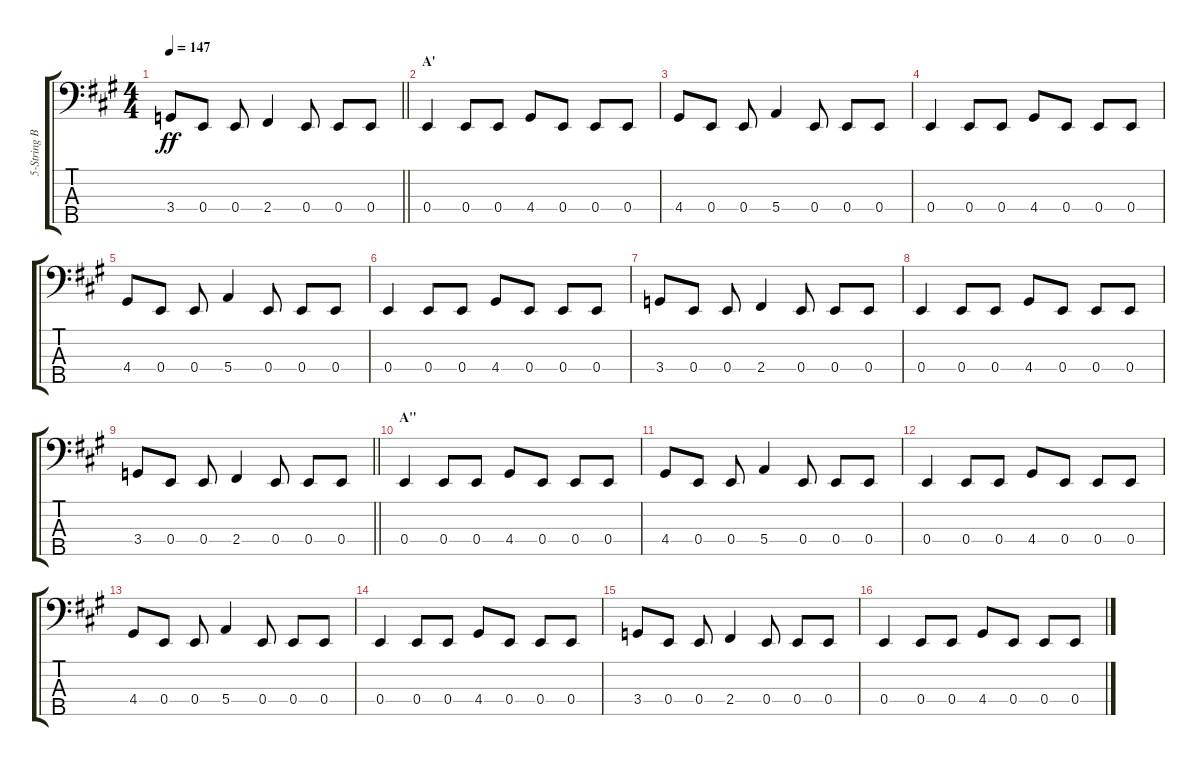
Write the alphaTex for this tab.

\track ("5-String Bass" "5-String B") {instrument electricbasspick}
\staff {score tabs}
\tuning (G2 D2 A1 E1 B0) {hide}
\ts (4 4)
\tempo 147
\clef f4
\barLineRight lightlight
\ks a
3.4.8{dy ff} 0.4.8 0.4.8 2.4.4 0.4.8 0.4.8 0.4.8 |
\section ("" "A'")
0.4.4 0.4.8 0.4.8 4.4.8 0.4.8 0.4.8 0.4.8 |
4.4.8 0.4.8 0.4.8 5.4.4 0.4.8 0.4.8 0.4.8 |
0.4.4 0.4.8 0.4.8 4.4.8 0.4.8 0.4.8 0.4.8 |
4.4.8 0.4.8 0.4.8 5.4.4 0.4.8 0.4.8 0.4.8 |
0.4.4 0.4.8 0.4.8 4.4.8 0.4.8 0.4.8 0.4.8 |
3.4.8 0.4.8 0.4.8 2.4.4 0.4.8 0.4.8 0.4.8 |
0.4.4 0.4.8 0.4.8 4.4.8 0.4.8 0.4.8 0.4.8 |
\barLineRight lightlight
3.4.8 0.4.8 0.4.8 2.4.4 0.4.8 0.4.8 0.4.8 |
\section ("" "A\"")
0.4.4 0.4.8 0.4.8 4.4.8 0.4.8 0.4.8 0.4.8 |
4.4.8 0.4.8 0.4.8 5.4.4 0.4.8 0.4.8 0.4.8 |
0.4.4 0.4.8 0.4.8 4.4.8 0.4.8 0.4.8 0.4.8 |
4.4.8 0.4.8 0.4.8 5.4.4 0.4.8 0.4.8 0.4.8 |
0.4.4 0.4.8 0.4.8 4.4.8 0.4.8 0.4.8 0.4.8 |
3.4.8 0.4.8 0.4.8 2.4.4 0.4.8 0.4.8 0.4.8 |
0.4.4 0.4.8 0.4.8 4.4.8 0.4.8 0.4.8 0.4.8
